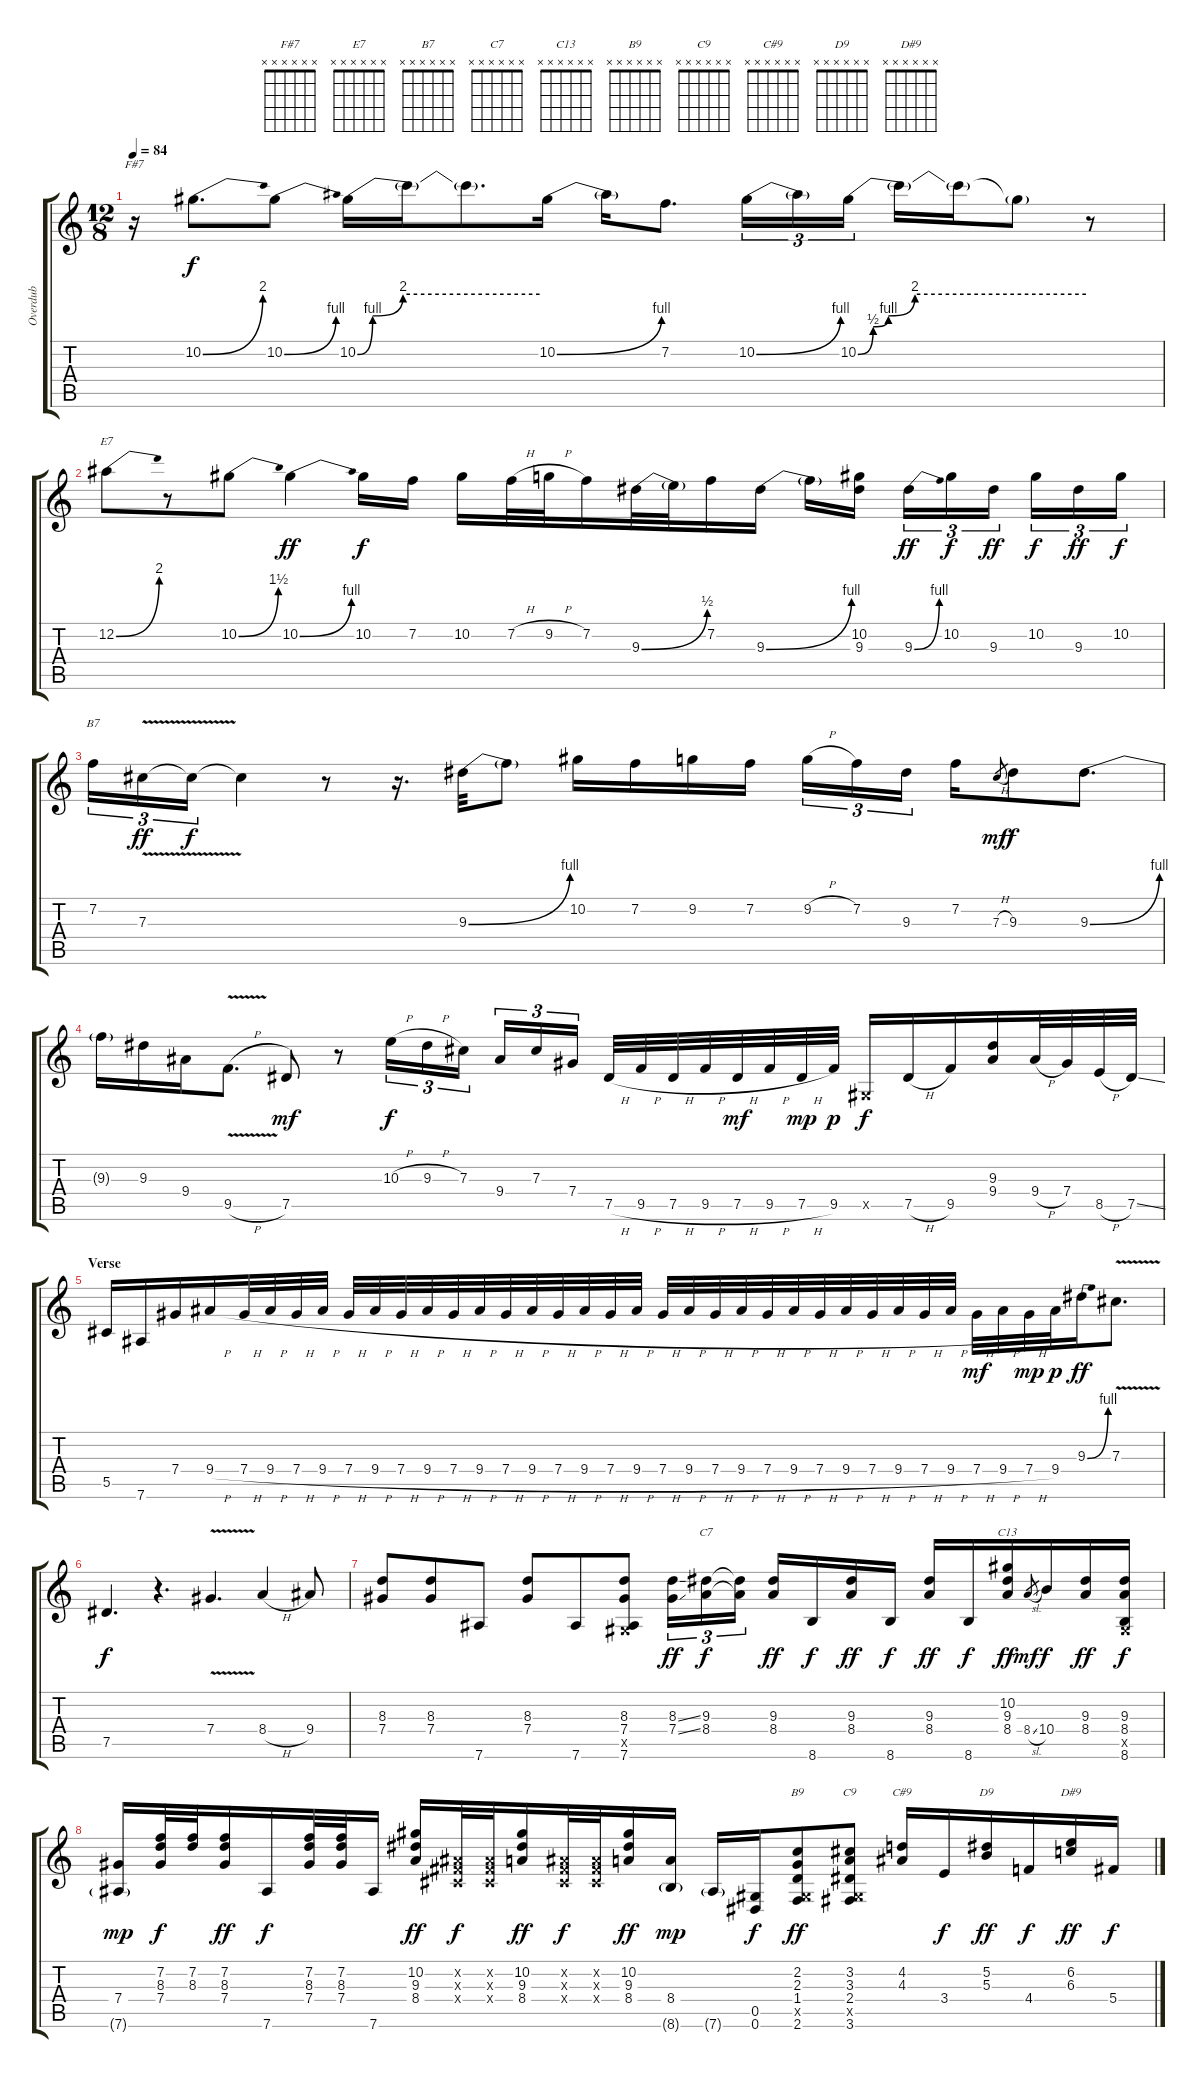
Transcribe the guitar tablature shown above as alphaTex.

\track ("Overdub" "Overdub") {instrument fretlessbass}
\staff {score tabs}
\tuning (Eb4 Bb3 Gb3 Db3 Ab2 Eb2) {hide}
\chord ("F#7" x x x x x x)
\chord ("E7" x x x x x x)
\chord ("B7" x x x x x x)
\chord ("C7" x x x x x x)
\chord ("C13" x x x x x x)
\chord ("B9" x x x x x x)
\chord ("C9" x x x x x x)
\chord ("C#9" x x x x x x)
\chord ("D9" x x x x x x)
\chord ("D#9" x x x x x x)
\ts (12 8)
\tempo 84
\clef g2
\ks c
r.16{ch "F#7" dy f} 10.2{be (bend 0 0 60 8)}.8{d} 10.2{be (bend 0 0 60 4)}.8 10.2{be (custom 0 0 5 4 15 8 60 8)}.16 10.2{t}.16 10.2{t}.8{d} 10.2{be (bend 0 0 60 4)}.16 10.2{t}.16 7.2.8{d} 10.2{be (bend 0 0 60 4)}.16{tu (3 2)} 10.2{t}.16{tu (3 2)} 10.2{be (custom 0 0 4 2 8 4 15 8 60 8)}.16{tu (3 2)} 10.2{t}.16 10.2{t}.16 10.2{t}.8 r.8 |
12.2{be (bend 0 0 60 8)}.8{ch "E7"} r.8 10.2{be (bend 0 0 60 6)}.8 10.2{be (bend 0 0 60 4)}.4{dy ff} 10.2.16{dy f} 7.2.16 10.2.16 7.2{h}.32 9.2{h}.32 7.2.16 9.3{be (bend 0 0 60 2)}.32 9.3{t}.32 7.2.16 9.3{be (bend 0 0 60 4)}.16 9.3{t}.16 (10.2 9.3).16 9.3{be (bend 0 0 60 4)}.16{tu (3 2) dy ff} 10.2.16{tu (3 2) dy f} 9.3.16{tu (3 2) dy ff} 10.2.16{tu (3 2) dy f} 9.3.16{tu (3 2) dy ff} 10.2.16{tu (3 2) dy f} |
7.2.16{tu (3 2) ch "B7"} 7.3{v}.16{tu (3 2) dy ff} 7.3{t}.16{tu (3 2) dy f} 7.3{t}.4 r.8 r.16{d} 9.3{be (bend 0 0 60 4)}.32 9.3{t}.8 10.2.16 7.2.16 9.2.16 7.2.16 9.2{h}.16{tu (3 2)} 7.2.16{tu (3 2)} 9.3.16{tu (3 2)} 7.2.16 7.3{h}.8{gr dy mf} 9.3.8{dy f} 9.3{be (bend 0 0 60 4)}.8{d} |
9.3{t}.16 9.3.16 9.4.16 9.5{v h}.8{d} 7.5.8{dy mf} r.8 10.3{h}.16{tu (3 2) dy f} 9.3{h}.16{tu (3 2)} 7.3.16{tu (3 2)} 9.4.16{tu (3 2)} 7.3.16{tu (3 2)} 7.4.16{tu (3 2)} 7.5{h}.32 9.5{h}.32 7.5{h}.32 9.5{h}.32 7.5{h}.32{dy mf} 9.5{h}.32 7.5{h}.32{dy mp} 9.5.32{dy p} 0.5{x}.16{dy f} 7.5{h}.16 9.5.16 (9.3 9.4).16 9.4{h}.32 7.4.32 8.5{h}.32 7.5{ss}.32 |
\section ("" "Verse")
5.5.16 7.6.16 7.4.16 9.4{h}.16 7.4{h}.32 9.4{h}.32 7.4{h}.32 9.4{h}.32 7.4{h}.32 9.4{h}.32 7.4{h}.32 9.4{h}.32 7.4{h}.32 9.4{h}.32 7.4{h}.32 9.4{h}.32 7.4{h}.32 9.4{h}.32 7.4{h}.32 9.4{h}.32 7.4{h}.32 9.4{h}.32 7.4{h}.32 9.4{h}.32 7.4{h}.32 9.4{h}.32 7.4{h}.32 9.4{h}.32 7.4{h}.32 9.4{h}.32 7.4{h}.32 9.4{h}.32 7.4{h}.32{dy mf} 9.4{h}.32 7.4{h}.32{dy mp} 9.4.32{dy p} 9.3{be (bend 0 0 60 4)}.16{dy ff} 7.3{v}.8{d} |
7.5.4{d dy f} r.4{d} 7.4{v}.4{d} 8.4{h}.4 9.4.8 |
(8.3 7.4).8 (8.3 7.4).8 7.6.8 (8.3 7.4).8 7.6.8 (8.3 7.4 0.5{x} 7.6).8 (8.3{ss} 7.4{ss}).16{tu (3 2) dy ff} (9.3 8.4).16{tu (3 2) ch "C7" dy f} (9.3{t} 8.4{t}).16{tu (3 2)} (9.3 8.4).16{dy ff} 8.6.16{dy f} (9.3 8.4).16{dy ff} 8.6.16{dy f} (9.3 8.4).16{dy ff} 8.6.16{dy f} (10.2 9.3 8.4).16{ch "C13" dy ff} 8.4{sl}.8{gr dy mf} 10.4.16{dy f} (9.3 8.4).16{dy ff} (9.3 8.4 0.5{x} 8.6).16{dy f} |
(7.4 7.6{g}).16{dy mp} (7.2 8.3 7.4).32{dy f} (7.2 8.3).32 (7.2 8.3 7.4).16{dy ff} 7.6.16{dy f} (7.2 8.3 7.4).32 (7.2 8.3 7.4).32 7.6.16 (10.2 9.3 8.4).16{dy ff} (0.2{x} 0.3{x} 0.4{x}).32{dy f} (0.2{x} 0.3{x} 0.4{x}).32 (10.2 9.3 8.4).16{dy ff} (0.2{x} 0.3{x} 0.4{x}).32{dy f} (0.2{x} 0.3{x} 0.4{x}).32 (10.2 9.3 8.4).16{dy ff} (8.4 8.6{g}).16{dy mp} 7.6{g}.16 (0.5 0.6).16{dy f} (2.2 2.3 1.4 0.5{x} 2.6).8{ch "B9" dy ff} (3.2 3.3 2.4 0.5{x} 3.6).8{ch "C9"} (4.2 4.3).16{ch "C#9"} 3.4.16{dy f} (5.2 5.3).16{ch "D9" dy ff} 4.4.16{dy f} (6.2 6.3).16{ch "D#9" dy ff} 5.4.16{dy f}
